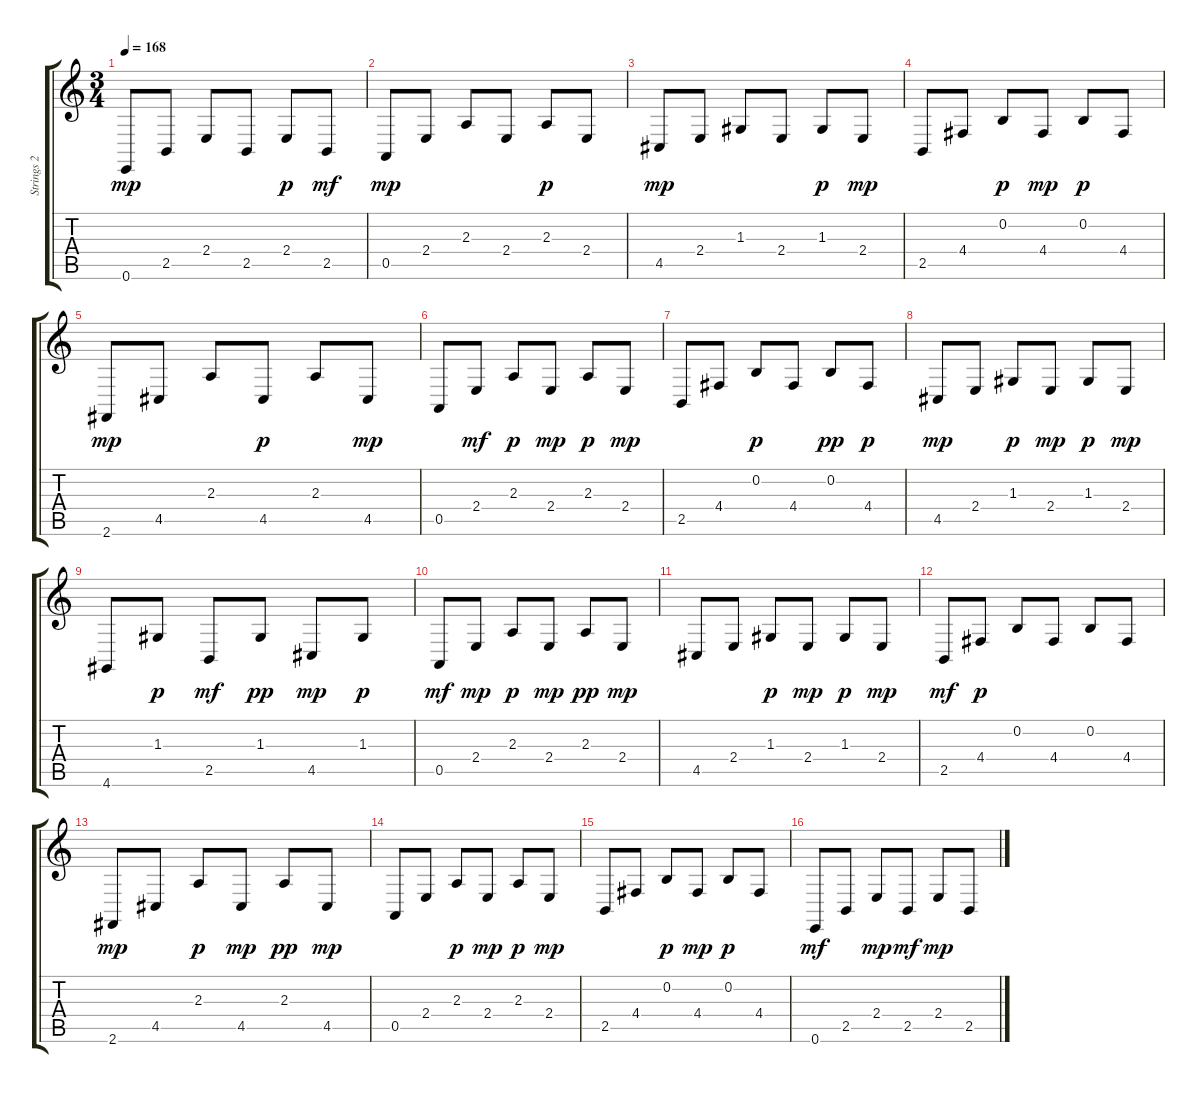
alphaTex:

\track ("Strings 2" "Strings 2") {instrument stringensemble1}
\staff {score tabs}
\tuning (E4 B3 G3 D3 A2 E2) {hide}
\ts (3 4)
\tempo 168
\clef g2
\ks c
0.6.8{dy mp} 2.5.8 2.4.8 2.5.8 2.4.8{dy p} 2.5.8{dy mf} |
0.5.8{dy mp} 2.4.8 2.3.8 2.4.8 2.3.8{dy p} 2.4.8 |
4.5.8{dy mp} 2.4.8 1.3.8 2.4.8 1.3.8{dy p} 2.4.8{dy mp} |
2.5.8 4.4.8 0.2.8{dy p} 4.4.8{dy mp} 0.2.8{dy p} 4.4.8 |
2.6.8{dy mp} 4.5.8 2.3.8 4.5.8{dy p} 2.3.8 4.5.8{dy mp} |
0.5.8 2.4.8{dy mf} 2.3.8{dy p} 2.4.8{dy mp} 2.3.8{dy p} 2.4.8{dy mp} |
2.5.8 4.4.8 0.2.8{dy p} 4.4.8 0.2.8{dy pp} 4.4.8{dy p} |
4.5.8{dy mp} 2.4.8 1.3.8{dy p} 2.4.8{dy mp} 1.3.8{dy p} 2.4.8{dy mp} |
4.6.8 1.3.8{dy p} 2.5.8{dy mf} 1.3.8{dy pp} 4.5.8{dy mp} 1.3.8{dy p} |
0.5.8{dy mf} 2.4.8{dy mp} 2.3.8{dy p} 2.4.8{dy mp} 2.3.8{dy pp} 2.4.8{dy mp} |
4.5.8 2.4.8 1.3.8{dy p} 2.4.8{dy mp} 1.3.8{dy p} 2.4.8{dy mp} |
2.5.8{dy mf} 4.4.8{dy p} 0.2.8 4.4.8 0.2.8 4.4.8 |
2.6.8{dy mp} 4.5.8 2.3.8{dy p} 4.5.8{dy mp} 2.3.8{dy pp} 4.5.8{dy mp} |
0.5.8 2.4.8 2.3.8{dy p} 2.4.8{dy mp} 2.3.8{dy p} 2.4.8{dy mp} |
2.5.8 4.4.8 0.2.8{dy p} 4.4.8{dy mp} 0.2.8{dy p} 4.4.8 |
0.6.8{dy mf} 2.5.8 2.4.8{dy mp} 2.5.8{dy mf} 2.4.8{dy mp} 2.5.8
